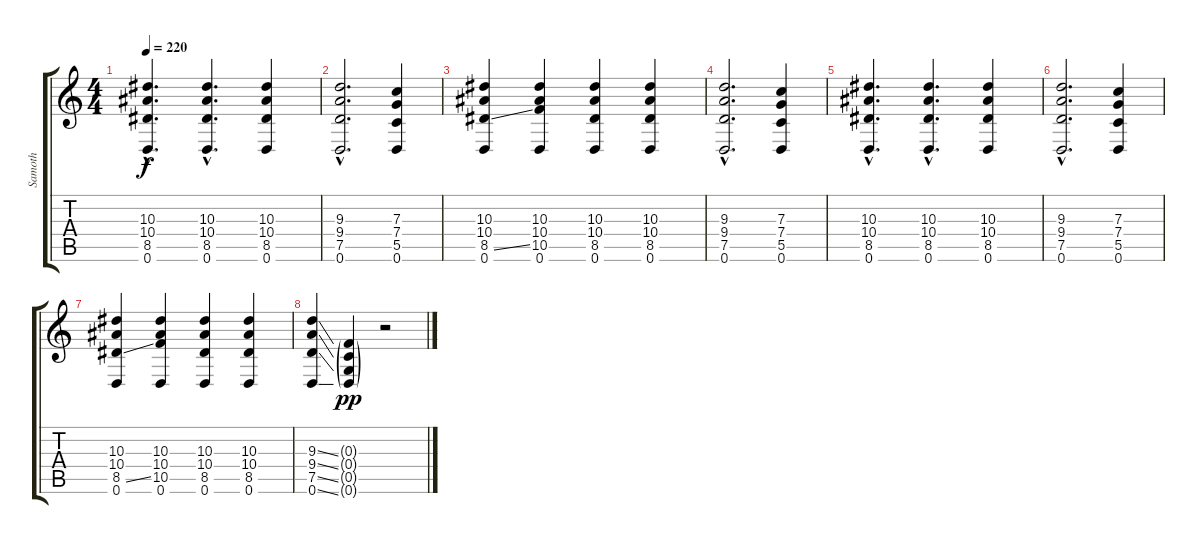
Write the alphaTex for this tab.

\track ("Samoth" "Samoth") {instrument distortionguitar}
\staff {score tabs}
\tuning (D4 A3 F3 C3 G2 D2) {hide}
\ts (4 4)
\tempo 220
\clef g2
\ks c
(10.3{hac} 10.4{hac} 8.5{hac} 0.6{hac}).4{d dy f} (10.3{hac} 10.4{hac} 8.5{hac} 0.6{hac}).4{d} (10.3 10.4 8.5 0.6).4 |
(9.3{hac} 9.4{hac} 7.5{hac} 0.6{hac}).2{d} (7.3 7.4 5.5 0.6).4 |
(10.3 10.4 8.5{ss} 0.6).4 (10.3 10.4 10.5 0.6).4 (10.3 10.4 8.5 0.6).4 (10.3 10.4 8.5 0.6).4 |
(9.3{hac} 9.4{hac} 7.5{hac} 0.6{hac}).2{d} (7.3 7.4 5.5 0.6).4 |
(10.3{hac} 10.4{hac} 8.5{hac} 0.6{hac}).4{d} (10.3{hac} 10.4{hac} 8.5{hac} 0.6{hac}).4{d} (10.3 10.4 8.5 0.6).4 |
(9.3{hac} 9.4{hac} 7.5{hac} 0.6{hac}).2{d} (7.3 7.4 5.5 0.6).4 |
(10.3 10.4 8.5{ss} 0.6).4 (10.3 10.4 10.5 0.6).4 (10.3 10.4 8.5 0.6).4 (10.3 10.4 8.5 0.6).4 |
(9.3{ss} 9.4{ss} 7.5{ss} 0.6{ss}).4 (0.3{g} 0.4{g} 0.5{g} 0.6{g}).4{dy pp} r.2
